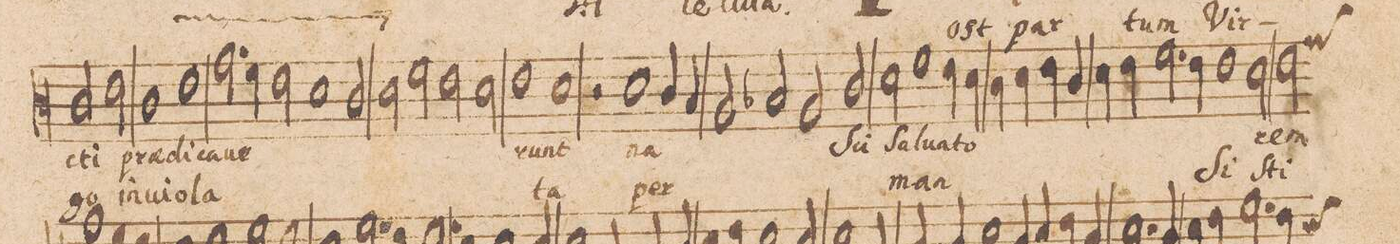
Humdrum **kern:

**kern	**text	**text
*I"CANTVS.	*	*
*clefC3	*	*
*k[]	*	*
*met(C|)	*	*
*M2/1	*	*
2c/	-cti	-go
2e\	prae-	in-
=23-	=23-	=23-
1c	-di-	-uio-
1e	-ca-	-la-
=24-	=24-	=24-
2.g\	-ue-	.
4f\	.	.
2e\	.	.
1d\	.	.
=25-	=25-	=25-
2c/	.	.
2d\	.	.
2f\	.	.
=26-	=26-	=26-
2e\	.	.
2d\	.	.
1e	-runt	.
=27-	=27-	=27-
1d	.	-ta
2r	.	.
1d\	na-	per-
=28-	=28-	=28-
4c/	.	.
4B/	.	.
2A/	.	.
2B-X/	.	.
=29-	=29-	=29-
2A/	.	.
2c/	-Sci	.
2d\	Sal-	-man-
1f\	-ua-	.
=30-	=30-	=30-
4e\	-to-	.
4d\	.	.
4c\	.	.
4d\	.	.
4e\	.	.
4c/	.	.
=31-	=31-	=31-
4d\	.	.
4e\	.	.
2.f\	.	.
4e\	.	.
1e\	.	-ſi-
=32-	=32-	=32-
2d\	.	.
*custos:g	*	*
2e\	-rem	-ſti
*-	*-	*-
